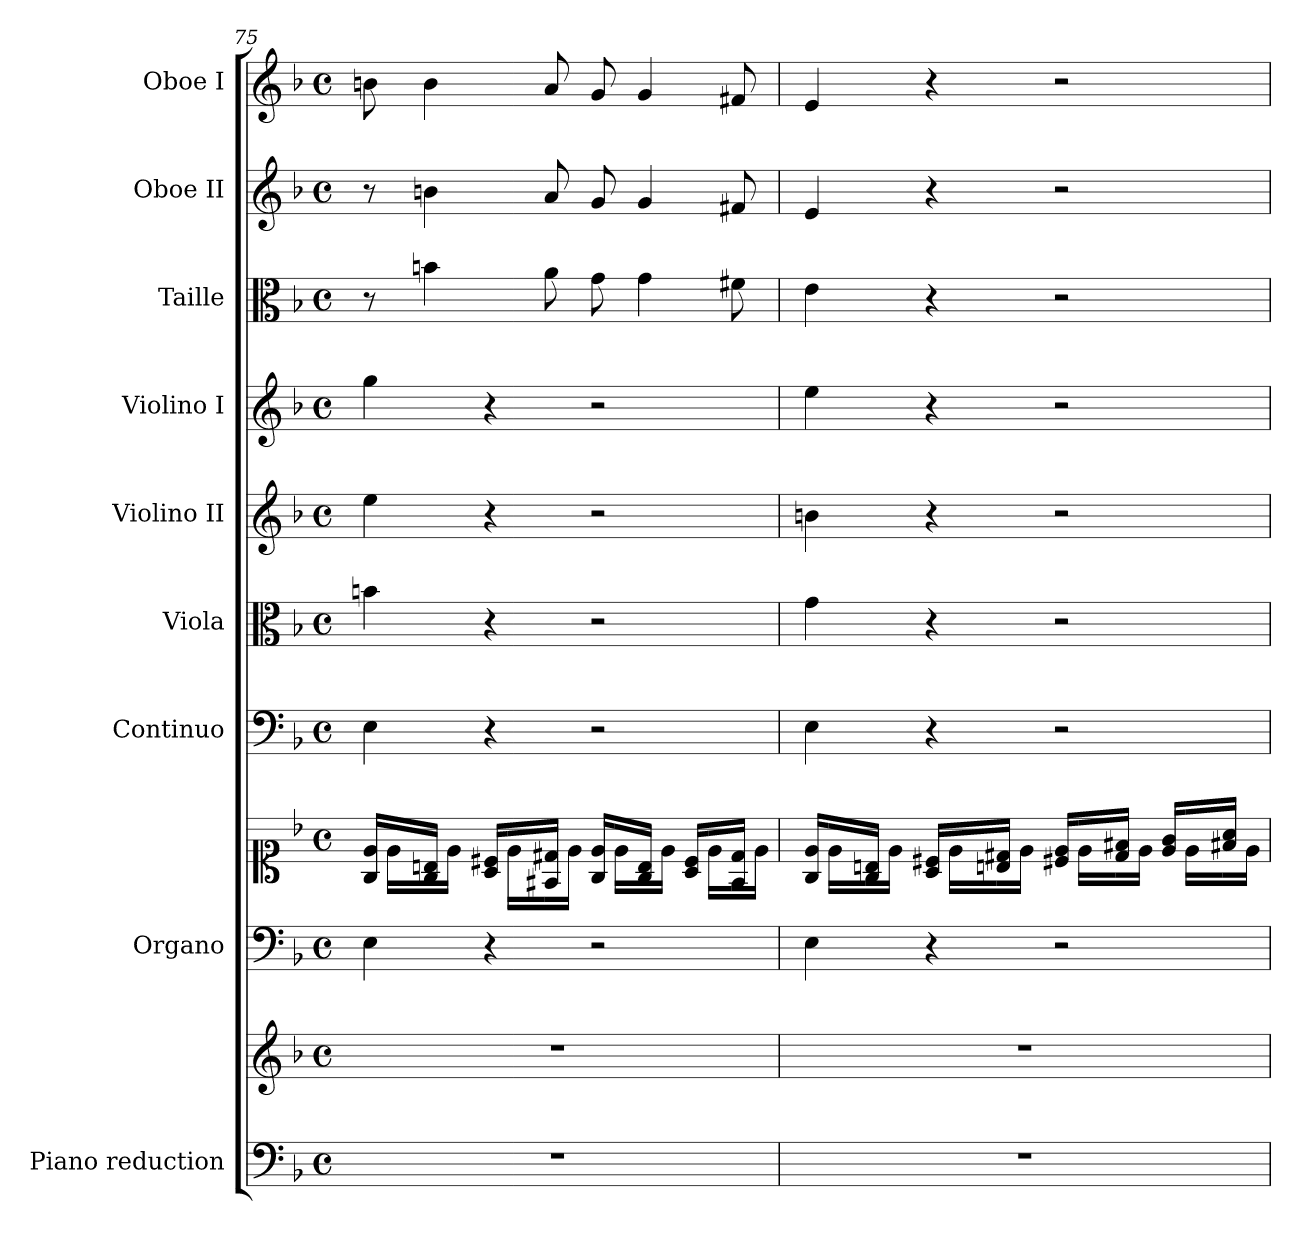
**kern	**kern	**kern	**kern	**kern	**kern	**kern	**kern	**kern	**kern	**kern
*part9	*part9	*part8	*part8	*part7	*part6	*part5	*part4	*part3	*part2	*part1
*staff11	*staff10	*staff9	*staff8	*staff7	*staff6	*staff5	*staff4	*staff3	*staff2	*staff1
*I"Piano reduction	*	*I"Organo	*	*I"Continuo	*I"Viola	*I"Violino II	*I"Violino I	*I"Taille	*I"Oboe II	*I"Oboe I
*I'Pno	*	*	*	*	*I'Vla	*I'Vln	*I'Vln	*	*I'Ob	*I'Ob
*clefF4	*clefG2	*clefF4	*clefC1	*clefF4	*clefC3	*clefG2	*clefG2	*clefC3	*clefG2	*clefG2
*k[b-]	*k[b-]	*k[b-]	*k[b-]	*k[b-]	*k[b-]	*k[b-]	*k[b-]	*k[b-]	*k[b-]	*k[b-]
*M4/4	*M4/4	*M4/4	*M4/4	*M4/4	*M4/4	*M4/4	*M4/4	*M4/4	*M4/4	*M4/4
*met(c)	*met(c)	*met(c)	*met(c)	*met(c)	*met(c)	*met(c)	*met(c)	*met(c)	*met(c)	*met(c)
=75	=75	=75	=75	=75	=75	=75	=75	=75	=75	=75
*	*	*	*^	*	*	*	*	*	*	*
1r	1r	4E\	16G/ 16e/LL	16ryy	4E\	4bn\	4ee\	4gg\	8r	8r	8bn\
.	.	.	16rAyy	16e\LL	.	.	.	.	.	.	.
.	.	.	16G/ 16Bn/JJ	16rbyy	.	.	.	.	4bn\	4bn\	4b\
.	.	.	16ryy	16e\JJ	.	.	.	.	.	.	.
.	.	4r	16A/ 16c#X/LL	16ryy	4r	4r	4r	4r	.	.	.
.	.	.	16rFyy	16e\LL	.	.	.	.	.	.	.
.	.	.	16F#X/ 16d#X/JJ	16rbyy	.	.	.	.	8a\	8a/	8a/
.	.	.	16ryy	16e\JJ	.	.	.	.	.	.	.
.	.	2r	16G/ 16e/LL	16ryy	2r	2r	2r	2r	8g\	8g/	8g/
.	.	.	16rFyy	16e\LL	.	.	.	.	.	.	.
.	.	.	16G/ 16B/JJ	16rbyy	.	.	.	.	4g\	4g/	4g/
.	.	.	16ryy	16e\JJ	.	.	.	.	.	.	.
.	.	.	16A/ 16c#/LL	16ryy	.	.	.	.	.	.	.
.	.	.	16rFyy	16e\LL	.	.	.	.	.	.	.
.	.	.	16F#/ 16d#/JJ	16ryy	.	.	.	.	8f#X\	8f#X/	8f#X/
.	.	.	16ryy	16e\JJ	.	.	.	.	.	.	.
!!LO:PB:g=z
=76	=76	=76	=76	=76	=76	=76	=76	=76	=76	=76	=76
1r	1r	4E\	16G/ 16e/LL	16ryy	4E\	4g\	4bn\	4ee\	4e\	4e/	4e/
.	.	.	16rAyy	16e\LL	.	.	.	.	.	.	.
.	.	.	16G/ 16Bn/JJ	16ryy	.	.	.	.	.	.	.
.	.	.	16ryy	16e\JJ	.	.	.	.	.	.	.
.	.	4r	16A/ 16c#X/LL	16ryy	4r	4r	4r	4r	4r	4r	4r
.	.	.	16rFyy	16e\LL	.	.	.	.	.	.	.
.	.	.	16Bn/ 16d#X/JJ	16rbyy	.	.	.	.	.	.	.
.	.	.	16ryy	16e\JJ	.	.	.	.	.	.	.
.	.	2r	16c#X/ 16e/LL	16ryy	2r	2r	2r	2r	2r	2r	2r
.	.	.	16rFyy	16e\LL	.	.	.	.	.	.	.
.	.	.	16d#/ 16f#X/JJ	16rbyy	.	.	.	.	.	.	.
.	.	.	16ryy	16e\JJ	.	.	.	.	.	.	.
.	.	.	16e/ 16g/LL	16ryy	.	.	.	.	.	.	.
.	.	.	16rFyy	16e\LL	.	.	.	.	.	.	.
.	.	.	16f#X/ 16a/JJ	16rddyy	.	.	.	.	.	.	.
.	.	.	16ryy	16e\JJ	.	.	.	.	.	.	.
*	*	*	*v	*v	*	*	*	*	*	*	*
=	=	=	=	=	=	=	=	=	=	=
*-	*-	*-	*-	*-	*-	*-	*-	*-	*-	*-
